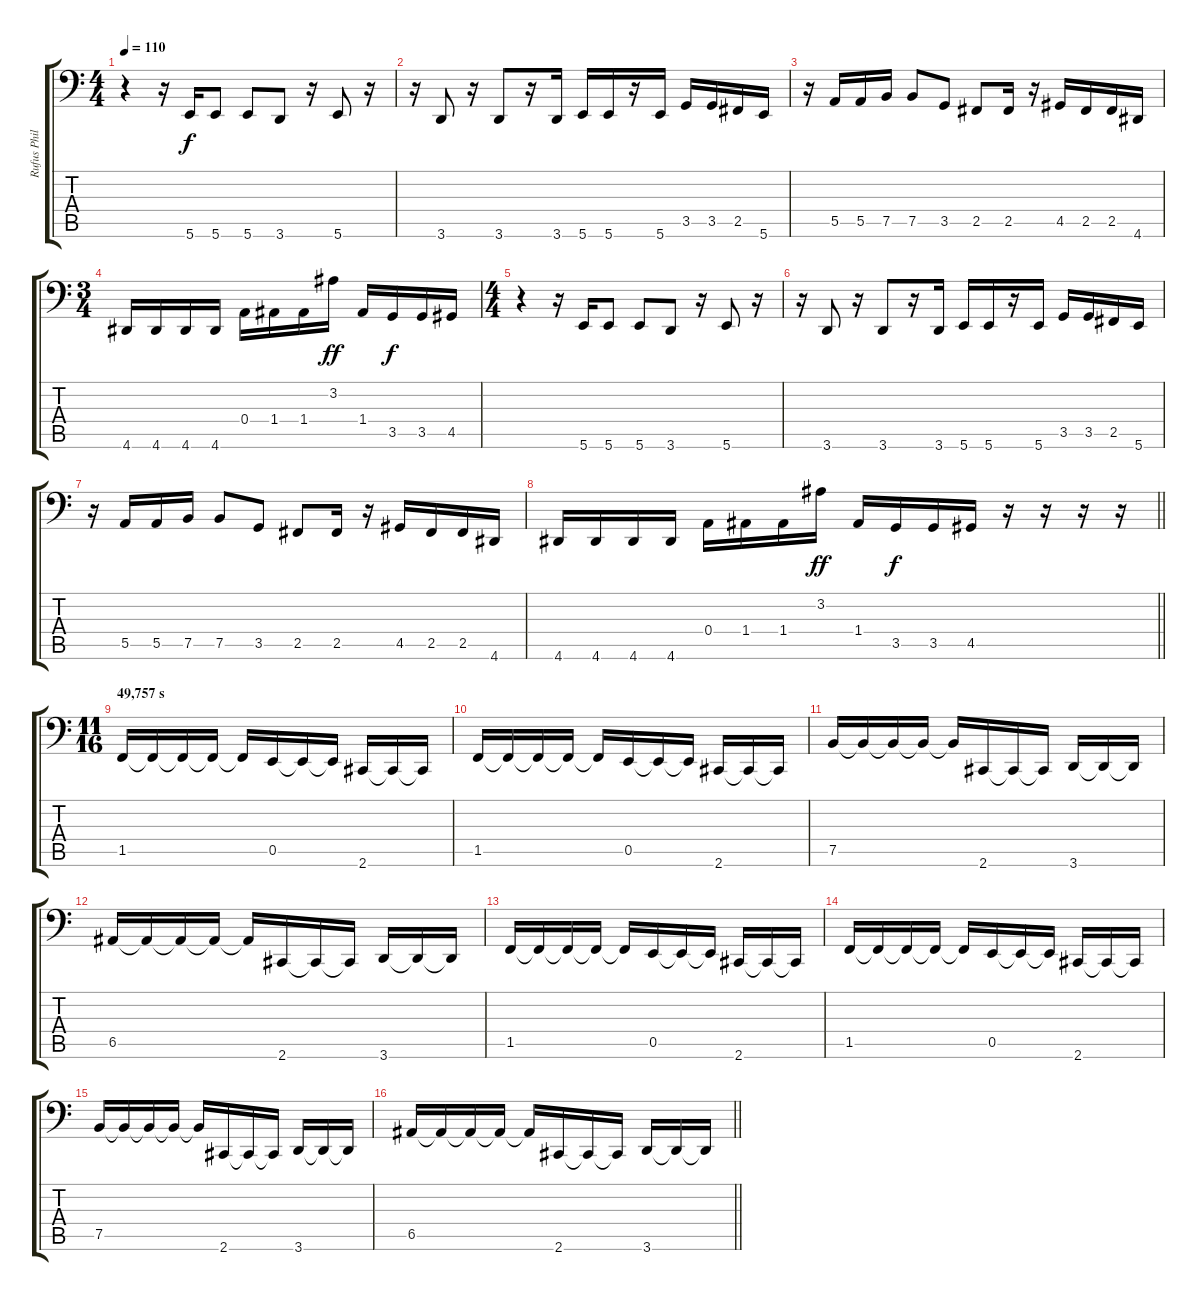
\track ("Rufus Philpot" "Rufus Phil") {instrument electricbasspick}
\staff {score tabs}
\tuning (C3 G2 D2 A1 E1 B0) {hide}
\ts (4 4)
\tempo 110
\clef f4
\ks c
r.4{dy f} r.16 5.6.16 5.6.8 5.6.8 3.6.8 r.16 5.6.8 r.16 |
r.16 3.6.8 r.16 3.6.8 r.16 3.6.16 5.6.16 5.6.16 r.16 5.6.16 3.5.16 3.5.16 2.5.16 5.6.16 |
r.16 5.5.16 5.5.16 7.5.16 7.5.8 3.5.8 2.5.8 2.5.16 r.16 4.5.16 2.5.16 2.5.16 4.6.16 |
\ts (3 4)
4.6.16 4.6.16 4.6.16 4.6.16 0.4.16 1.4.16 1.4.16 3.2.16{dy ff} 1.4.16 3.5.16{dy f} 3.5.16 4.5.16 |
\ts (4 4)
r.4 r.16 5.6.16 5.6.8 5.6.8 3.6.8 r.16 5.6.8 r.16 |
r.16 3.6.8 r.16 3.6.8 r.16 3.6.16 5.6.16 5.6.16 r.16 5.6.16 3.5.16 3.5.16 2.5.16 5.6.16 |
r.16 5.5.16 5.5.16 7.5.16 7.5.8 3.5.8 2.5.8 2.5.16 r.16 4.5.16 2.5.16 2.5.16 4.6.16 |
\barLineRight lightlight
4.6.16 4.6.16 4.6.16 4.6.16 0.4.16 1.4.16 1.4.16 3.2.16{dy ff} 1.4.16 3.5.16{dy f} 3.5.16 4.5.16 r.16 r.16 r.16 r.16 |
\ts (11 16)
\section ("" "49,757 s")
1.5.16 1.5{t}.16 1.5{t}.16 1.5{t}.16 1.5{t}.16 0.5.16 0.5{t}.16 0.5{t}.16 2.6.16 2.6{t}.16 2.6{t}.16 |
1.5.16 1.5{t}.16 1.5{t}.16 1.5{t}.16 1.5{t}.16 0.5.16 0.5{t}.16 0.5{t}.16 2.6.16 2.6{t}.16 2.6{t}.16 |
7.5.16 7.5{t}.16 7.5{t}.16 7.5{t}.16 7.5{t}.16 2.6.16 2.6{t}.16 2.6{t}.16 3.6.16 3.6{t}.16 3.6{t}.16 |
6.5.16 6.5{t}.16 6.5{t}.16 6.5{t}.16 6.5{t}.16 2.6.16 2.6{t}.16 2.6{t}.16 3.6.16 3.6{t}.16 3.6{t}.16 |
1.5.16 1.5{t}.16 1.5{t}.16 1.5{t}.16 1.5{t}.16 0.5.16 0.5{t}.16 0.5{t}.16 2.6.16 2.6{t}.16 2.6{t}.16 |
1.5.16 1.5{t}.16 1.5{t}.16 1.5{t}.16 1.5{t}.16 0.5.16 0.5{t}.16 0.5{t}.16 2.6.16 2.6{t}.16 2.6{t}.16 |
7.5.16 7.5{t}.16 7.5{t}.16 7.5{t}.16 7.5{t}.16 2.6.16 2.6{t}.16 2.6{t}.16 3.6.16 3.6{t}.16 3.6{t}.16 |
\barLineRight lightlight
6.5.16 6.5{t}.16 6.5{t}.16 6.5{t}.16 6.5{t}.16 2.6.16 2.6{t}.16 2.6{t}.16 3.6.16 3.6{t}.16 3.6{t}.16
